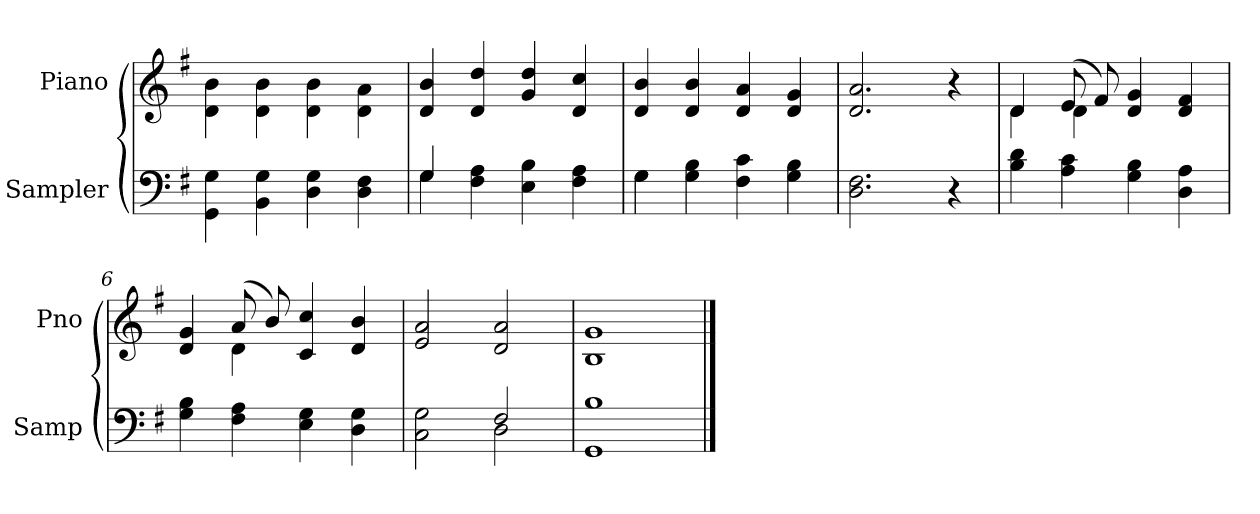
**kern	**kern
*part2	*part1
*staff2	*staff1
*I"Sampler	*I"Piano
*I'Samp	*I'Pno
*clefF4	*clefG2
*k[f#]	*k[f#]
*G:	*G:
=1	=1
4GG\ 4G\	4d\ 4b\
4BB\ 4G\	4d\ 4b\
4D\ 4G\	4d\ 4b\
4D\ 4F#\	4d\ 4a\
=2	=2
*^	*
4G/	4G	4d/ 4b/
4F#\ 4A\	2.ryy	4d/ 4dd/
4E\ 4B\	.	4g/ 4dd/
4F#\ 4A\	.	4d/ 4cc/
=3	=3	=3
4G\	4G	4d/ 4b/
4G\ 4B\	2.ryy	4d/ 4b/
4F#\ 4c\	.	4d/ 4a/
4G\ 4B\	.	4d/ 4g/
*v	*v	*
=4	=4
2.D 2.F#	2.d/ 2.a/
4r	4r
=5	=5
*	*^
4B\ 4d\	4d/	4d
4A\ 4c\	(8e/	4d
.	8f#/)	.
4G\ 4B\	4d/ 4g/	2ryy
4D\ 4A\	4d/ 4f#/	.
=6	=6	=6
4G\ 4B\	4d/ 4g/	4ryy
4F#\ 4A\	(8a/	4d
.	8b/)	.
4E\ 4G\	4c/ 4cc/	2ryy
4D\ 4G\	4d/ 4b/	.
*	*v	*v
=7	=7
*^	*
2C\ 2G\	2ryy	2e/ 2a/
2F#/	2D	2d/ 2a/
*v	*v	*
=8	=8
1GG\ 1B\	1B/ 1g/
==	==
*-	*-
